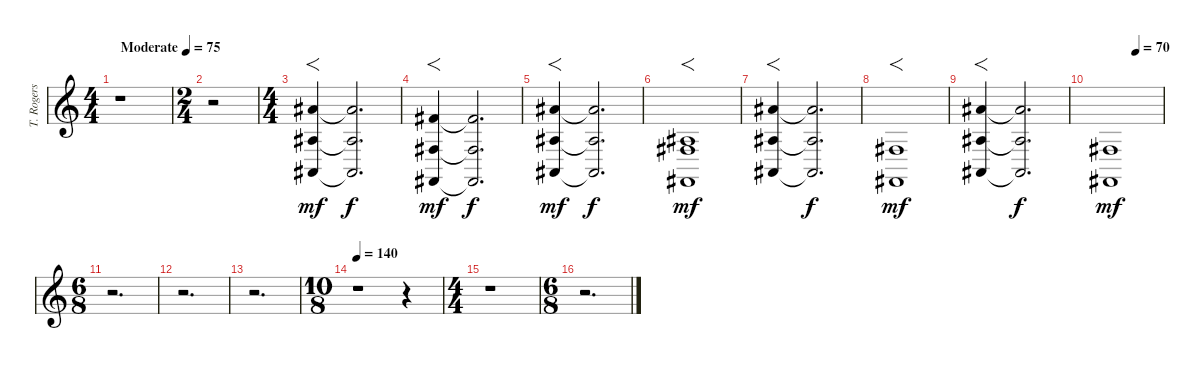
\track ("T. Rogers Keys" "T. Rogers ") {instrument pad2warm}
\staff {score}
\tuning (Db4 Ab3 E3 B2 Gb2 Db2) {hide}
\ts (4 4)
\tempo (75 "Moderate")
\clef g2
\ks c
r.1{dy mf instrument pad2warm} |
\ts (2 4)
r.2 |
\ts (4 4)
(9.1 6.3 4.5).4{f} (9.1{t} 6.3{t} 4.5{t}).2{d dy f} |
(10.2 7.4 5.6).4{f dy mf} (10.2{t} 7.4{t} 5.6{t}).2{d dy f} |
(9.1 6.3 4.5).4{f dy mf} (9.1{t} 6.3{t} 4.5{t}).2{d dy f} |
(6.3 7.4 5.6).1{f dy mf} |
(9.1 6.3 4.5).4{f} (9.1{t} 6.3{t} 4.5{t}).2{d dy f} |
(7.4 5.6).1{f dy mf} |
(9.1 6.3 4.5).4{f} (9.1{t} 6.3{t} 4.5{t}).2{d dy f} |
\tempo (70 0.5)
(7.4 5.6).1{dy mf volume 0} |
\ts (6 8)
r.2{d} |
r.2{d} |
r.2{d} |
\ts (10 8)
\tempo 140
r.1 r.4 |
\ts (4 4)
r.1 |
\ts (6 8)
r.2{d}
